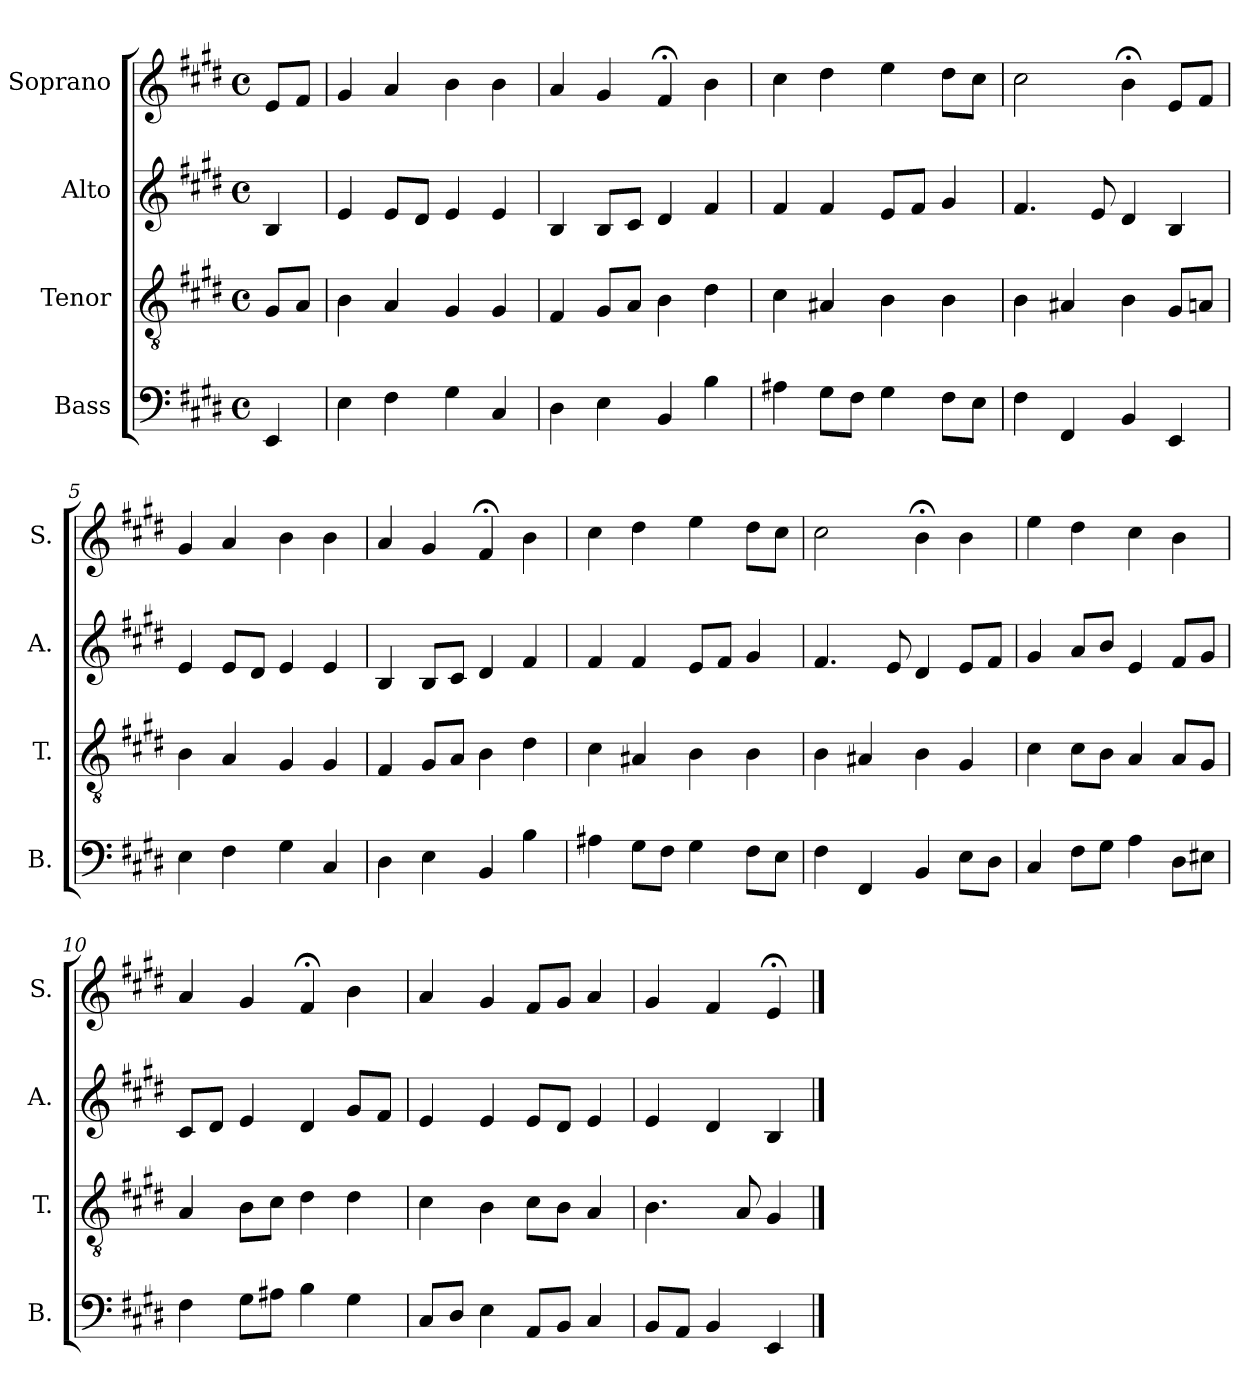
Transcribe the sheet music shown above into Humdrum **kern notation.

**kern	**kern	**kern	**kern
*part4	*part3	*part2	*part1
*staff4	*staff3	*staff2	*staff1
*I"Bass	*I"Tenor	*I"Alto	*I"Soprano
*I'B.	*I'T.	*I'A.	*I'S.
*clefF4	*clefGv2	*clefG2	*clefG2
*k[f#c#g#d#]	*k[f#c#g#d#]	*k[f#c#g#d#]	*k[f#c#g#d#]
*E:	*E:	*E:	*E:
*M4/4	*M4/4	*M4/4	*M4/4
*met(c)	*met(c)	*met(c)	*met(c)
=	=	=	=
4EE/	8G#/L	4B/	8e/L
.	8A/J	.	8f#/J
=1	=1	=1	=1
4E\	4B\	4e/	4g#/
4F#\	4A/	8e/L	4a/
.	.	8d#/J	.
4G#\	4G#/	4e/	4b\
4C#/	4G#/	4e/	4b\
=2	=2	=2	=2
4D#\	4F#/	4B/	4a/
4E\	8G#/L	8B/L	4g#/
.	8A/J	8c#/J	.
4BB/	4B\	4d#/	4f#;</
4B\	4d#\	4f#/	4b\
=3	=3	=3	=3
4A#X\	4c#\	4f#/	4cc#\
8G#\L	4A#X/	4f#/	4dd#\
8F#\J	.	.	.
4G#\	4B\	8e/L	4ee\
.	.	8f#/J	.
8F#\L	4B\	4g#/	8dd#\L
8E\J	.	.	8cc#\J
=4	=4	=4	=4
4F#\	4B\	4.f#/	2cc#\
4FF#/	4A#X/	.	.
.	.	8e/	.
4BB/	4B\	4d#/	4b;<\
4EE/	8G#/L	4B/	8e/L
.	8An/J	.	8f#/J
!!LO:LB:g=z
=5	=5	=5	=5
4E\	4B\	4e/	4g#/
4F#\	4A/	8e/L	4a/
.	.	8d#/J	.
4G#\	4G#/	4e/	4b\
4C#/	4G#/	4e/	4b\
=6	=6	=6	=6
4D#\	4F#/	4B/	4a/
4E\	8G#/L	8B/L	4g#/
.	8A/J	8c#/J	.
4BB/	4B\	4d#/	4f#;</
4B\	4d#\	4f#/	4b\
=7	=7	=7	=7
4A#X\	4c#\	4f#/	4cc#\
8G#\L	4A#X/	4f#/	4dd#\
8F#\J	.	.	.
4G#\	4B\	8e/L	4ee\
.	.	8f#/J	.
8F#\L	4B\	4g#/	8dd#\L
8E\J	.	.	8cc#\J
=8	=8	=8	=8
4F#\	4B\	4.f#/	2cc#\
4FF#/	4A#X/	.	.
.	.	8e/	.
4BB/	4B\	4d#/	4b;<\
8E\L	4G#/	8e/L	4b\
8D#\J	.	8f#/J	.
!!LO:LB:g=z
=9	=9	=9	=9
4C#/	4c#\	4g#/	4ee\
8F#\L	8c#\L	8a/L	4dd#\
8G#\J	8B\J	8b/J	.
4A\	4A/	4e/	4cc#\
8D#\L	8A/L	8f#/L	4b\
8E#X\J	8G#/J	8g#/J	.
=10	=10	=10	=10
4F#\	4A/	8c#/L	4a/
.	.	8d#/J	.
8G#\L	8B\L	4e/	4g#/
8A#X\J	8c#\J	.	.
4B\	4d#\	4d#/	4f#;</
4G#\	4d#\	8g#/L	4b\
.	.	8f#/J	.
=11	=11	=11	=11
8C#/L	4c#\	4e/	4a/
8D#/J	.	.	.
4E\	4B\	4e/	4g#/
8AA/L	8c#\L	8e/L	8f#/L
8BB/J	8B\J	8d#/J	8g#/J
4C#/	4A/	4e/	4a/
=12	=12	=12	=12
8BB/L	4.B\	4e/	4g#/
8AA/J	.	.	.
4BB/	.	4d#/	4f#/
.	8A/	.	.
4EE/	4G#/	4B/	4e;</
==	==	==	==
*-	*-	*-	*-
